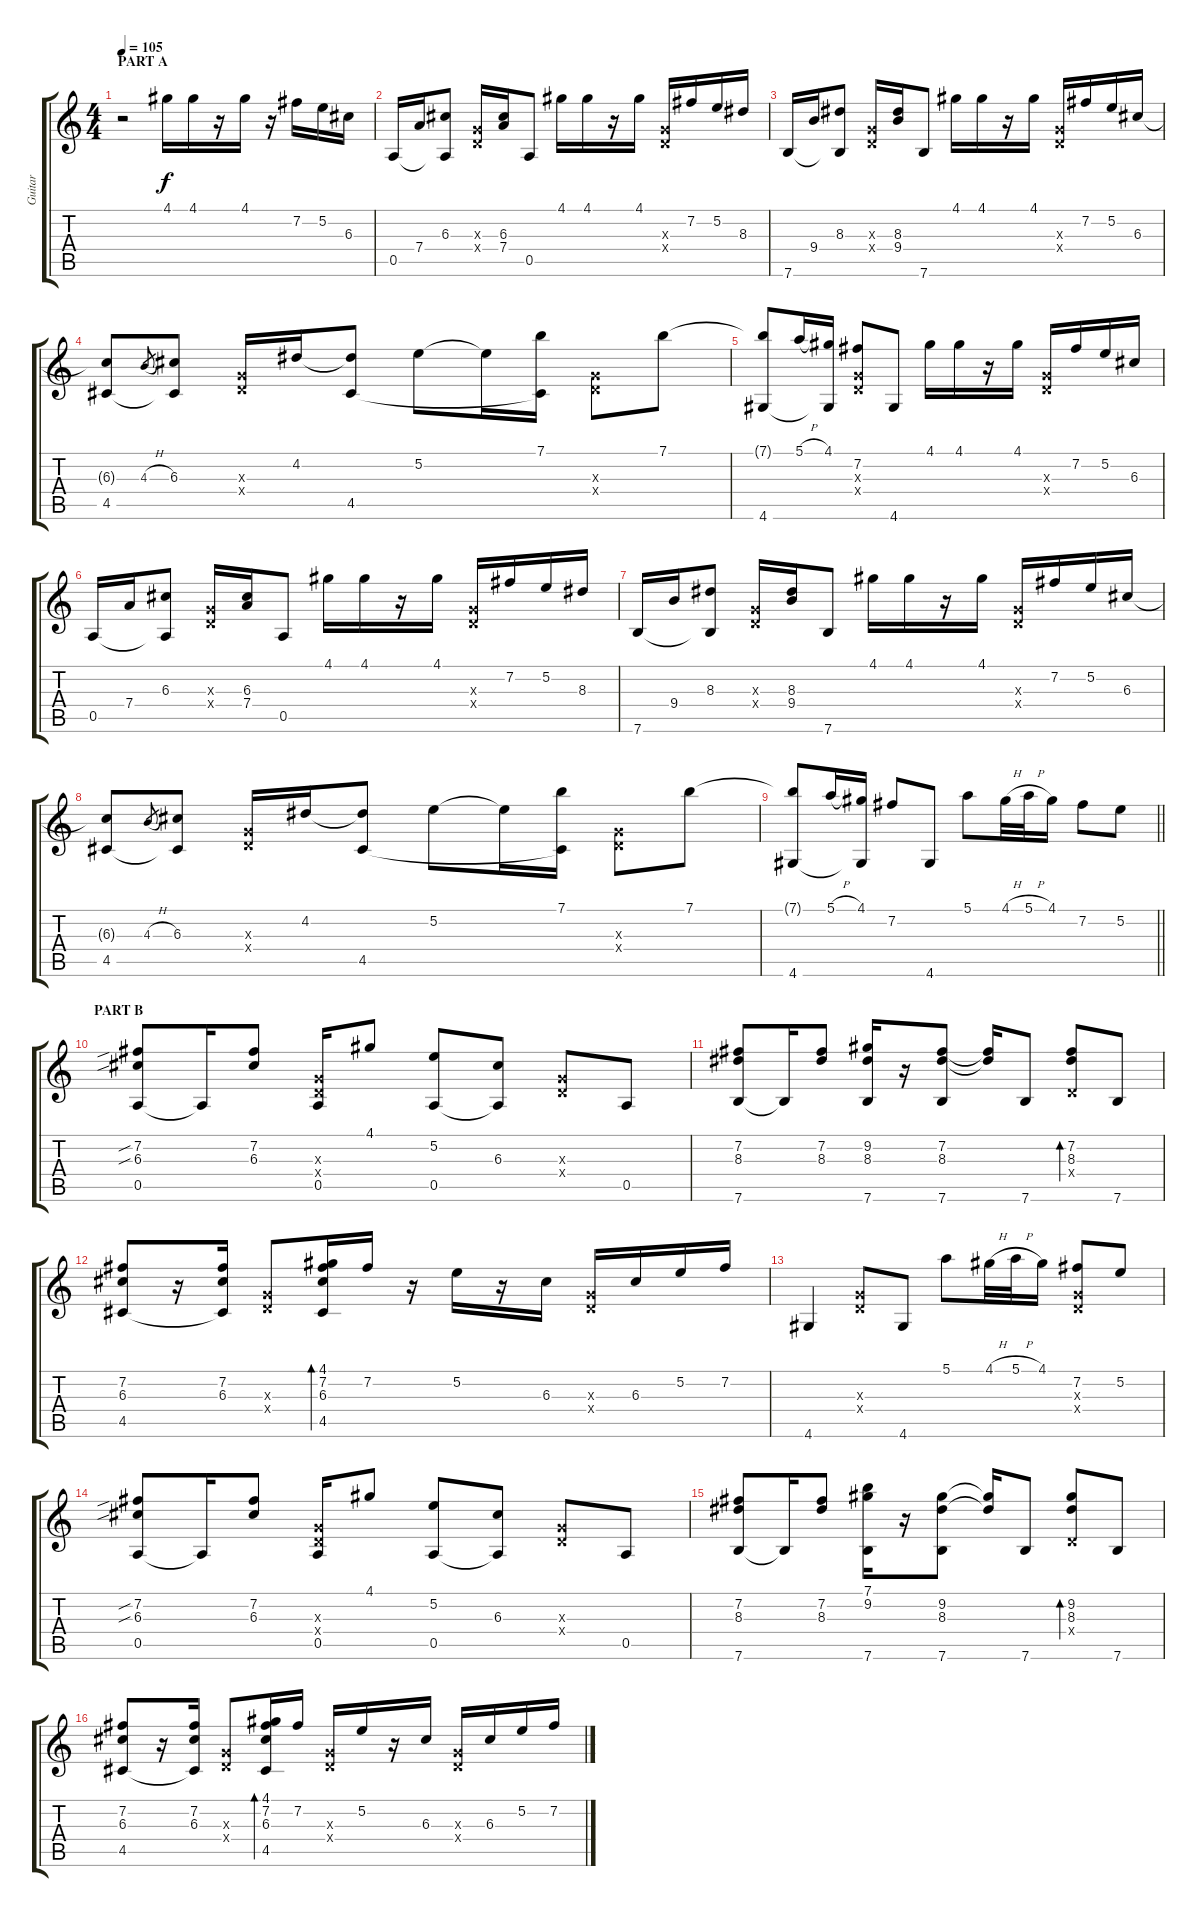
\track ("Guitar" "Guitar") {instrument acousticguitarnylon}
\staff {score tabs}
\tuning (E4 B3 G3 D3 A2 E2) {hide}
\ts (4 4)
\section ("" "PART A")
\tempo 105
\clef g2
\ks c
r.2{dy f instrument acousticguitarnylon} 4.1.16 4.1.16 r.16 4.1.16 r.16 7.2.16 5.2.16 6.3.16 |
0.5.16 7.4.16 (6.3 0.5{t}).8 (0.3{x} 0.4{x}).16 (6.3 7.4).16 0.5.8 4.1.16 4.1.16 r.16 4.1.16 (0.3{x} 0.4{x}).16 7.2.16 5.2.16 8.3.16 |
7.6.16 9.4.16 (8.3 7.6{t}).8 (0.3{x} 0.4{x}).16 (8.3 9.4).16 7.6.8 4.1.16 4.1.16 r.16 4.1.16 (0.3{x} 0.4{x}).16 7.2.16 5.2.16 6.3.16 |
(6.3{t} 4.5).8 4.3{h}.8{gr} (6.3 4.5{t}).8 (0.3{x} 0.4{x}).16 4.2.16 (4.2{t} 4.5).8 5.2.8 5.2{t}.16 (7.1 4.5{t}).16 (0.3{x} 0.4{x}).8 7.1.8 |
(7.1{t} 4.6).8 5.1{h}.16 (4.1 4.6{t}).16 (7.2 0.3{x} 0.4{x}).8 4.6.8 4.1.16 4.1.16 r.16 4.1.16 (0.3{x} 0.4{x}).16 7.2.16 5.2.16 6.3.16 |
0.5.16 7.4.16 (6.3 0.5{t}).8 (0.3{x} 0.4{x}).16 (6.3 7.4).16 0.5.8 4.1.16 4.1.16 r.16 4.1.16 (0.3{x} 0.4{x}).16 7.2.16 5.2.16 8.3.16 |
7.6.16 9.4.16 (8.3 7.6{t}).8 (0.3{x} 0.4{x}).16 (8.3 9.4).16 7.6.8 4.1.16 4.1.16 r.16 4.1.16 (0.3{x} 0.4{x}).16 7.2.16 5.2.16 6.3.16 |
(6.3{t} 4.5).8 4.3{h}.8{gr} (6.3 4.5{t}).8 (0.3{x} 0.4{x}).16 4.2.16 (4.2{t} 4.5).8 5.2.8 5.2{t}.16 (7.1 4.5{t}).16 (0.3{x} 0.4{x}).8 7.1.8 |
\barLineRight lightlight
(7.1{t} 4.6).8 5.1{h}.16 (4.1 4.6{t}).16 7.2.8 4.6.8 5.1.8 4.1{h}.32 5.1{h}.32 4.1.16 7.2.8 5.2.8 |
\section ("" "PART B")
(7.2{sib} 6.3{sib} 0.5).8 0.5{t}.16 (7.2 6.3).8 (0.3{x} 0.4{x} 0.5).16 4.1.8 (5.2 0.5).8 (6.3 0.5{t}).8 (0.3{x} 0.4{x}).8 0.5.8 |
(7.2 8.3 7.6).8 7.6{t}.16 (7.2 8.3).8 (9.2 8.3 7.6).16 r.16 (7.2 8.3 7.6).8 (7.2{t} 8.3{t}).16 7.6.8 (7.2 8.3 0.4{x}).8{bd 60} 7.6.8 |
(7.2 6.3 4.5).8 r.16 (7.2 6.3 4.5{t}).16 (0.3{x} 0.4{x}).8 (4.1 7.2 6.3 4.5).16{bd 60} 7.2.16 r.16 5.2.16 r.16 6.3.16 (0.3{x} 0.4{x}).16 6.3.16 5.2.16 7.2.16 |
4.6.4 (0.3{x} 0.4{x}).8 4.6.8 5.1.8 4.1{h}.32 5.1{h}.32 4.1.16 (7.2 0.3{x} 0.4{x}).8 5.2.8 |
(7.2{sib} 6.3{sib} 0.5).8 0.5{t}.16 (7.2 6.3).8 (0.3{x} 0.4{x} 0.5).16 4.1.8 (5.2 0.5).8 (6.3 0.5{t}).8 (0.3{x} 0.4{x}).8 0.5.8 |
(7.2 8.3 7.6).8 7.6{t}.16 (7.2 8.3).8 (7.1 9.2 7.6).16 r.16 (9.2 8.3 7.6).8 (9.2{t} 8.3{t}).16 7.6.8 (9.2 8.3 0.4{x}).8{bd 60} 7.6.8 |
(7.2 6.3 4.5).8 r.16 (7.2 6.3 4.5{t}).16 (0.3{x} 0.4{x}).8 (4.1 7.2 6.3 4.5).16{bd 60} 7.2.16 (0.3{x} 0.4{x}).16 5.2.16 r.16 6.3.16 (0.3{x} 0.4{x}).16 6.3.16 5.2.16 7.2.16
